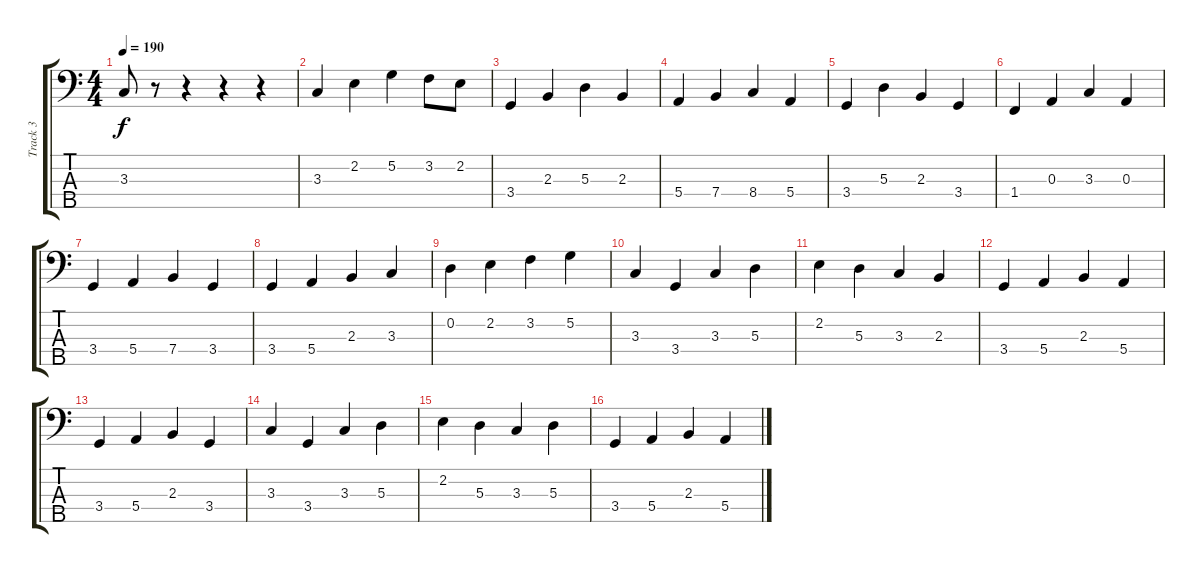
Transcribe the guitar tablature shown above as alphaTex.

\track ("Track 3" "Track 3") {instrument electricbassfinger}
\staff {score tabs}
\tuning (G2 D2 A1 E1 B0) {hide}
\ts (4 4)
\tempo 190
\clef f4
\ks c
3.3.8{dy f} r.8 r.4 r.4 r.4 |
3.3.4 2.2.4 5.2.4 3.2.8 2.2.8 |
3.4.4 2.3.4 5.3.4 2.3.4 |
5.4.4 7.4.4 8.4.4 5.4.4 |
3.4.4 5.3.4 2.3.4 3.4.4 |
1.4.4 0.3.4 3.3.4 0.3.4 |
3.4.4 5.4.4 7.4.4 3.4.4 |
3.4.4 5.4.4 2.3.4 3.3.4 |
0.2.4 2.2.4 3.2.4 5.2.4 |
3.3.4 3.4.4 3.3.4 5.3.4 |
2.2.4 5.3.4 3.3.4 2.3.4 |
3.4.4 5.4.4 2.3.4 5.4.4 |
3.4.4 5.4.4 2.3.4 3.4.4 |
3.3.4 3.4.4 3.3.4 5.3.4 |
2.2.4 5.3.4 3.3.4 5.3.4 |
3.4.4 5.4.4 2.3.4 5.4.4
